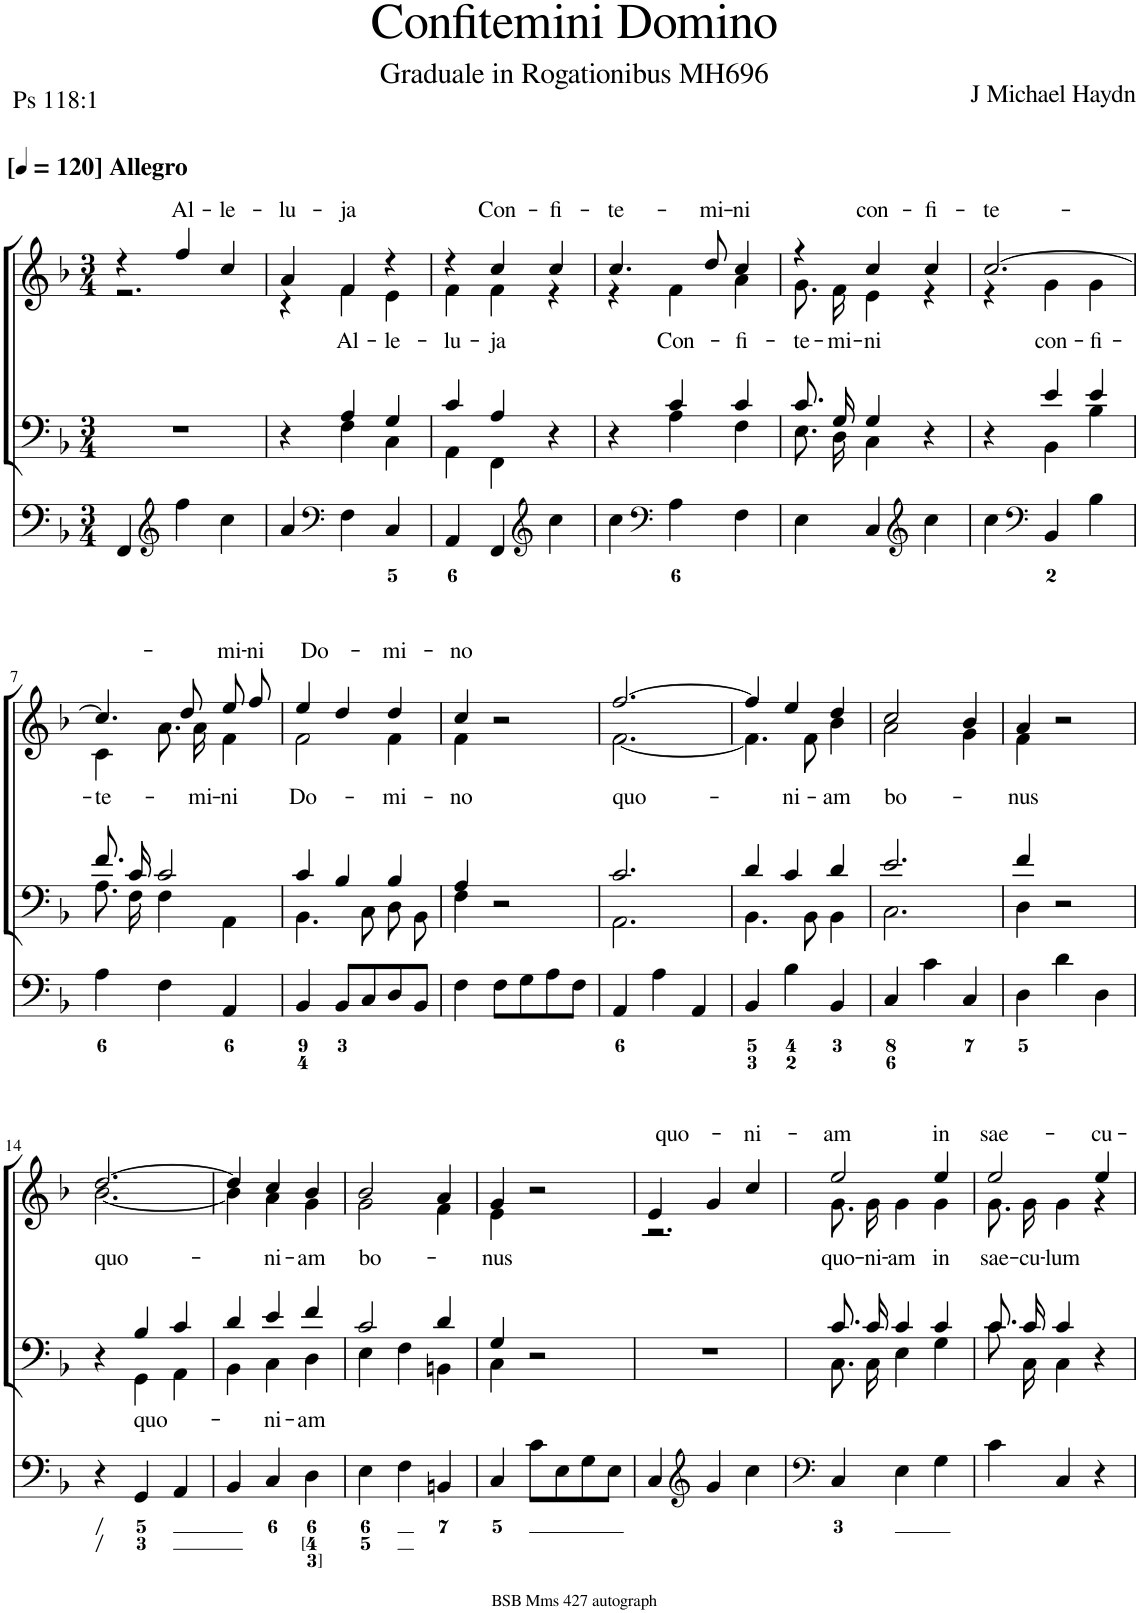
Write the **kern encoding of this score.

**kern	**kern	**text	**kern	**text
*part3	*part2	*part2	*part1	*part1
*staff3	*staff2	*staff2	*staff1	*staff1
*I"Pipe Organ	*I"Voice	*	*I"Voice	*
*I'P Org	*	*	*	*
*clefF4	*clefF4	*	*clefG2	*
*k[b-]	*k[b-]	*	*k[b-]	*
*M3/4	*M3/4	*	*M3/4	*
*MM120	*MM120	*	*MM120	*
=1	=1	=1	=1	=1
*	*	*	*^	*
!	!	!	!LO:TX:a:B:t=[	!	!
!	!	!	!LO:TX:a:B:t=] Allegro	!	!
4FF/	2.r	.	4r	2.r	.
*clefG2	*	*	*	*	*
!	!	!	!	!	!LO:LY:a
4ff\	.	.	4ff/	.	Al-
!	!	!	!	!	!LO:LY:a
4cc\	.	.	4cc/	.	-le-
=2	=2	=2	=2	=2	=2
*	*^	*	*	*	*
!	!	!	!	!	!	!LO:LY:a
4a/	4r	4ryy	.	4a/	4r	-lu-
*clefF4	*	*	*	*	*	*
!	!	!	!	!	!	!LO:LY:a
!	!	!	!	!	!	!LO:LY:b
4F\	4A/	4F\	.	4f/	4f\	Al-
!	!	!	!	!	!	!LO:LY:b
4C/	4G/	4C\	.	4r	4e\	-le-
=3	=3	=3	=3	=3	=3	=3
!	!	!	!	!	!	!LO:LY:b
4AA/	4c/	4AA\	.	4r	4f\	-lu-
!	!	!	!	!	!	!LO:LY:a
!	!	!	!	!	!	!LO:LY:b
4FF/	4A/	4FF\	.	4cc/	4f\	-ja
*clefG2	*	*	*	*	*	*
!	!	!	!	!	!	!LO:LY:a
4cc\	4r	4ryy	.	4cc/	4r	-fi-
=4	=4	=4	=4	=4	=4	=4
!	!	!	!	!	!	!LO:LY:a
4cc\	4r	4ryy	.	4.cc/	4r	-te-
*clefF4	*	*	*	*	*	*
!	!	!	!	!	!	!LO:LY:b
4A\	4c/	4A\	.	.	4f\	Con-
!	!	!	!	!	!	!LO:LY:a
.	.	.	.	8dd/	.	-mi-
!	!	!	!	!	!	!LO:LY:a
!	!	!	!	!	!	!LO:LY:b
4F\	4c/	4F\	.	4cc/	4a\	-fi-
=5	=5	=5	=5	=5	=5	=5
!	!	!	!	!	!	!LO:LY:b
4E\	8.c/L	8.E\L	.	4r	8.g\L	-te-
!	!	!	!	!	!	!LO:LY:b
.	16G/Jk	16D\Jk	.	.	16f\Jk	-mi-
!	!	!	!	!	!	!LO:LY:a
!	!	!	!	!	!	!LO:LY:b
4C/	4G/	4C\	.	4cc/	4e\	-ni
*clefG2	*	*	*	*	*	*
!	!	!	!	!	!	!LO:LY:a
4cc\	4r	4ryy	.	4cc/	4r	-fi-
=6	=6	=6	=6	=6	=6	=6
!	!	!	!	!	!	!LO:LY:a
4cc\	4r	4ryy	.	[2.cc/	4r	-te-
*clefF4	*	*	*	*	*	*
!	!	!	!	!	!	!LO:LY:b
4BB-/	4e/	4BB-\	.	.	4g\	con-
!	!	!	!	!	!	!LO:LY:b
4B-\	4e/	4B-\	.	.	4g\	-fi-
!!LO:LB:g=z	!!
=7	=7	=7	=7	=7	=7	=7
!	!	!	!	!	!	!LO:LY:b
4A\	8.f/L	8.A\L	.	4.cc/]	4c\	-te-
.	16c/Jk	16F\Jk	.	.	.	.
4F\	2c/	4F\	.	.	8.a\L	.
.	.	.	.	8dd/	.	.
!	!	!	!	!	!	!LO:LY:b
.	.	.	.	.	16a\Jk	-mi-
!	!	!	!	!	!	!LO:LY:a
!	!	!	!	!	!	!LO:LY:b
4AA/	.	4AA\	.	8ee/L	4f\	-ni
!	!	!	!	!	!	!LO:LY:a
.	.	.	.	8ff/J	.	-ni
=8	=8	=8	=8	=8	=8	=8
!	!	!	!	!	!	!LO:LY:a
!	!	!	!	!	!	!LO:LY:b
4BB-/	4c/	4.BB-\	.	4ee/	2f\	Do-
8BB-/L	4B-/	.	.	4dd/	.	.
8C/	.	8C\	.	.	.	.
!	!	!	!	!	!	!LO:LY:a
!	!	!	!	!	!	!LO:LY:b
8D/	4B-/	8D\L	.	4dd/	4f\	-mi-
8BB-/J	.	8BB-\J	.	.	.	.
=9	=9	=9	=9	=9	=9	=9
!	!	!	!	!	!	!LO:LY:a
!	!	!	!	!	!	!LO:LY:b
4F\	4A/	4F\	.	4cc/	4f\	-no
8F\L	2r	2ryy	.	2r	2ryy	.
8G\	.	.	.	.	.	.
8A\	.	.	.	.	.	.
8F\J	.	.	.	.	.	.
=10	=10	=10	=10	=10	=10	=10
!	!	!	!	!	!	!LO:LY:b
4AA/	2.c/	2.AA\	.	[2.ff/	[2.f\	quo-
4A\	.	.	.	.	.	.
4AA/	.	.	.	.	.	.
=11	=11	=11	=11	=11	=11	=11
4BB-/	4d/	4.BB-\	.	4ff/]	4.f\]	.
!	!	!	!	!	!	!LO:LY:b
4B-\	4c/	.	.	4ee/	.	-ni-
.	.	8BB-\	.	.	8f\	.
!	!	!	!	!	!	!LO:LY:b
4BB-/	4d/	4BB-\	.	4dd/	4b-\	-am
=12	=12	=12	=12	=12	=12	=12
!	!	!	!	!	!	!LO:LY:b
4C/	2.e/	2.C\	.	2cc/	2a\	bo-
4c\	.	.	.	.	.	.
4C/	.	.	.	4b-/	4g\	.
=13	=13	=13	=13	=13	=13	=13
!	!	!	!	!	!	!LO:LY:b
4D\	4f/	4D\	.	4a/	4f\	-nus
4d\	2r	2ryy	.	2r	2ryy	.
4D\	.	.	.	.	.	.
!!LO:LB:g=z	!!
=14	=14	=14	=14	=14	=14	=14
!	!	!	!	!	!	!LO:LY:b
4r	4r	4ryy	.	[2.dd/	[2.b-\	quo-
!	!	!	!LO:LY:b	!	!	!
4GG/	4B-/	4GG\	quo-	.	.	.
4AA/	4c/	4AA\	.	.	.	.
=15	=15	=15	=15	=15	=15	=15
4BB-/	4d/	4BB-\	.	4dd/]	4b-\]	.
!	!	!	!LO:LY:b	!	!	!LO:LY:b
4C/	4e/	4C\	-ni-	4cc/	4a\	-ni-
!	!	!	!LO:LY:b	!	!	!LO:LY:b
4D\	4f/	4D\	-am	4b-/	4g\	-am
=16	=16	=16	=16	=16	=16	=16
!	!	!	!	!	!	!LO:LY:b
4E\	2c/	4E\	.	2b-/	2g\	bo-
4F\	.	4F\	.	.	.	.
4BBn/	4d/	4BBn\	.	4a/	4f\	.
=17	=17	=17	=17	=17	=17	=17
!	!	!	!	!	!	!LO:LY:b
4C/	4G/	4C\	.	4g/	4e\	-nus
8c\L	2r	2ryy	.	2r	2ryy	.
8E\	.	.	.	.	.	.
8G\	.	.	.	.	.	.
8E\J	.	.	.	.	.	.
*	*v	*v	*	*	*	*
=18	=18	=18	=18	=18	=18
!	!	!	!	!	!LO:LY:a
4C/	2.r	.	4e/	2.r	quo-
*clefG2	*	*	*	*	*
4g/	.	.	4g/	.	.
!	!	!	!	!	!LO:LY:a
4cc\	.	.	4cc/	.	-ni-
=19	=19	=19	=19	=19	=19
*clefF4	*	*	*	*	*
*	*^	*	*	*	*
!	!	!	!	!	!	!LO:LY:a
!	!	!	!	!	!	!LO:LY:b
4C/	8.c/L	8.C\L	.	2ee/	8.g\L	quo-
!	!	!	!	!	!	!LO:LY:b
.	16c/Jk	16C\Jk	.	.	16g\Jk	-ni-
!	!	!	!	!	!	!LO:LY:b
4E\	4c/	4E\	.	.	4g\	-am
!	!	!	!	!	!	!LO:LY:a
!	!	!	!	!	!	!LO:LY:b
4G\	4c/	4G\	.	4ee/	4g\	in
=20	=20	=20	=20	=20	=20	=20
!	!	!	!	!	!	!LO:LY:a
!	!	!	!	!	!	!LO:LY:b
4c\	8.c/L	8.c\L	.	2ee/	8.g\L	sae-
!	!	!	!	!	!	!LO:LY:b
.	16c/Jk	16C\Jk	.	.	16g\Jk	-cu-
!	!	!	!	!	!	!LO:LY:b
4C/	4c/	4C\	.	.	4g\	-lum
!	!	!	!	!	!	!LO:LY:a
4r	4r	4ryy	.	4ee/	4r	-cu-
*	*v	*v	*	*	*	*
*	*	*	*v	*v	*
=	=	=	=	=
*-	*-	*-	*-	*-
